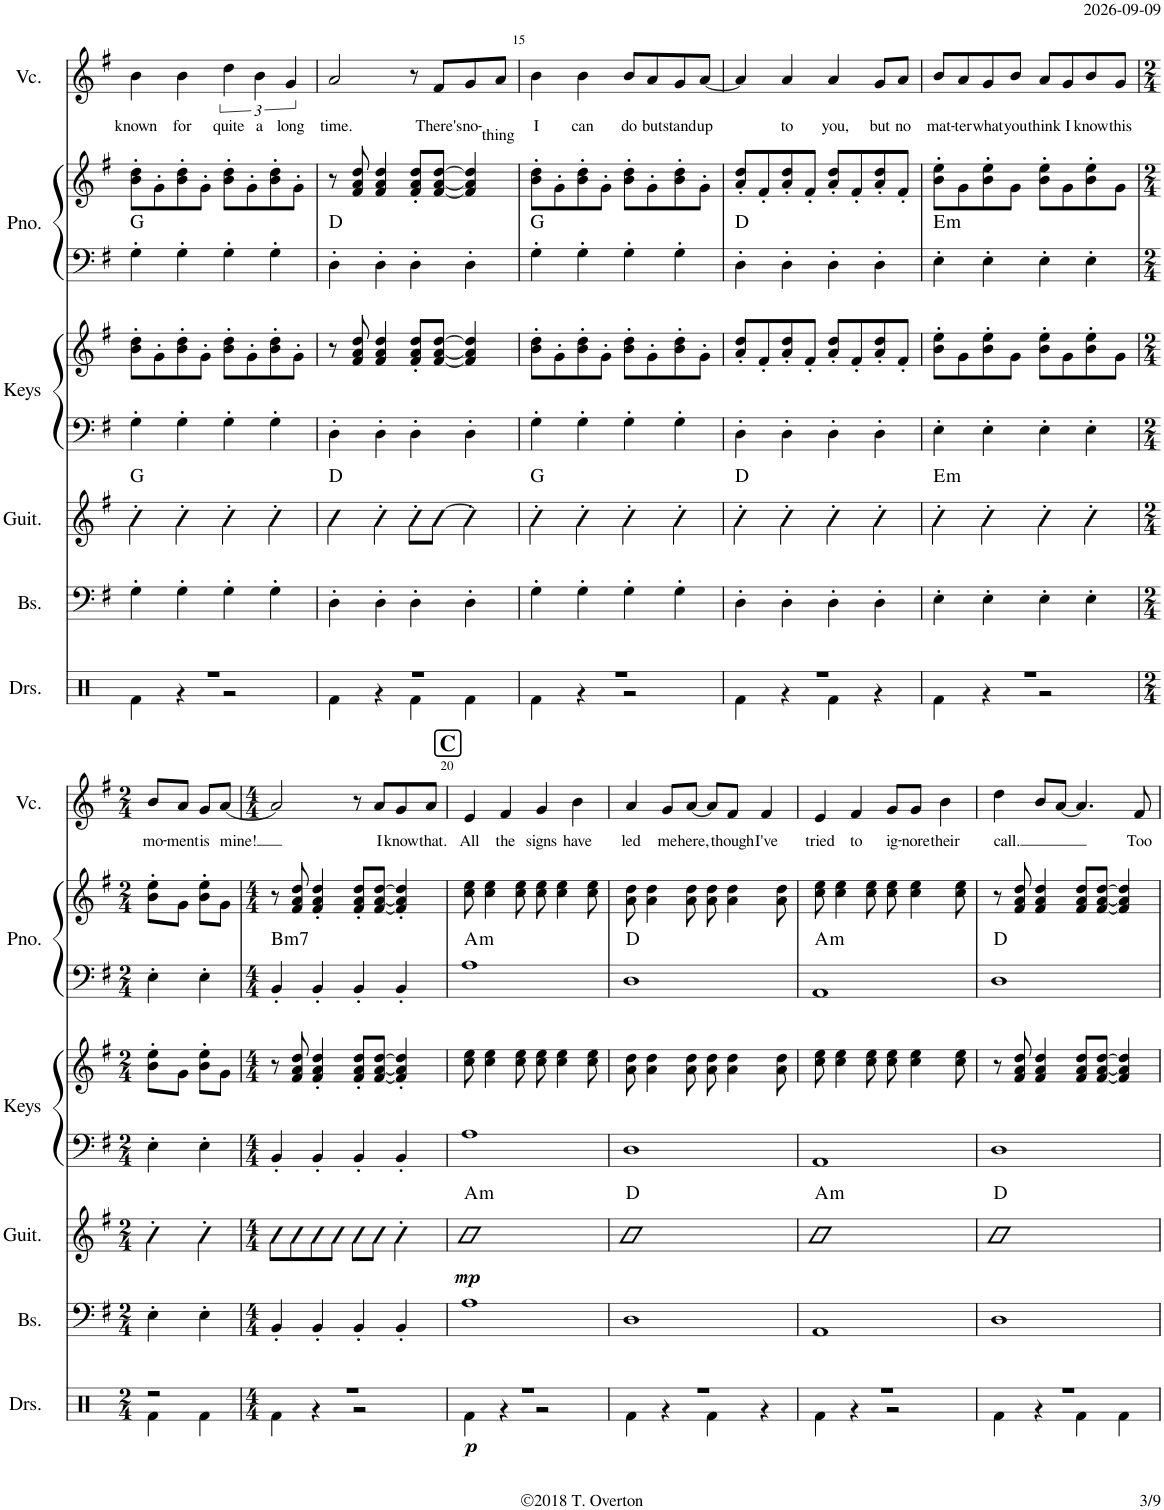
**kern	**kern	**dynam	**kern	**kern	**dynam	**harte	**kern	**kern	**kern	**kern	**harte	**kern	**text
*part7	*part6	*part6	*part5	*part4	*part4	*part4	*part3	*part3	*part2	*part2	*part2	*part1	*part1
*staff9	*staff8	*staff8	*staff7	*staff6	*staff6	*	*staff5	*staff4	*staff3	*staff2	*	*staff1	*staff1
*I"Violoncellos	*I"Drums	*	*I"Bass	*I"Guitar	*	*	*I"Keyboards	*	*I"Piano	*	*	*I"Vocal	*
*I'Vcs.	*I'Drs.	*	*I'Bs.	*I'Guit.	*	*	*I'Keys	*	*I'Pno.	*	*	*I'Vc.	*
!!LO:PB:g=z
*clefF4	*clefX	*	*clefF4	*clefG2	*	*	*clefF4	*clefG2	*clefF4	*clefG2	*	*clefG2	*
*	*	*	*Trd7c12	*Trd7c12	*	*	*	*	*	*	*	*	*
*k[f#]	*k[]	*	*k[f#]	*k[f#]	*	*	*k[f#]	*k[f#]	*k[f#]	*k[f#]	*	*k[f#]	*
*M4/4	*M4/4	*	*M4/4	*M4/4	*	*	*M4/4	*M4/4	*M4/4	*M4/4	*	*M4/4	*
=13	=13	=13	=13	=13	=13	=13	=13	=13	=13	=13	=13	=13	=13
*	*^	*	*	*	*	*	*	*	*	*	*	*	*
!	!	!	!	!	!	!	!	!	!	!	!	!	!	!LO:LY:b
4G'	1r	4Rf\	.	4G'\	4g'\	.	G:maj	4G'\	8b\' 8dd\'L	4G'\	8b\' 8dd\'L	G:maj	4b\	known
.	.	.	.	.	.	.	.	.	8g'\	.	8g'\	.	.	.
!	!	!	!	!	!	!	!	!	!	!	!	!	!	!LO:LY:b
4G'	.	4r	.	4G'\	4g'\	.	.	4G'\	8b\' 8dd\'	4G'\	8b\' 8dd\'	.	4b\	for
.	.	.	.	.	.	.	.	.	8g'\J	.	8g'\J	.	.	.
!	!	!	!	!	!	!	!	!	!	!	!	!	!	!LO:LY:b
4G'	.	2r	.	4G'\	4g'\	.	.	4G'\	8b\' 8dd\'L	4G'\	8b\' 8dd\'L	.	6dd\	quite
.	.	.	.	.	.	.	.	.	8g'\	.	8g'\	.	.	.
!	!	!	!	!	!	!	!	!	!	!	!	!	!	!LO:LY:b
.	.	.	.	.	.	.	.	.	.	.	.	.	6b\	a
4G'	.	.	.	4G'\	4g'\	.	.	4G'\	8b\' 8dd\'	4G'\	8b\' 8dd\'	.	.	.
!	!	!	!	!	!	!	!	!	!	!	!	!	!	!LO:LY:b
.	.	.	.	.	.	.	.	.	.	.	.	.	6g/	long
.	.	.	.	.	.	.	.	.	8g'\J	.	8g'\J	.	.	.
=14	=14	=14	=14	=14	=14	=14	=14	=14	=14	=14	=14	=14	=14	=14
!	!	!	!	!	!	!	!	!	!	!	!	!	!	!LO:LY:b
4D'	1r	4Rf\	.	4D'\	4d\	.	D:maj	4D'\	8r	4D'\	8r	D:maj	2a/	time.
.	.	.	.	.	.	.	.	.	8f#/ 8a/ 8dd/	.	8f#/ 8a/ 8dd/	.	.	.
4D'	.	4r	.	4D'\	4d'\	.	.	4D'\	4f#/ 4a/ 4dd/	4D'\	4f#/ 4a/ 4dd/	.	.	.
4D'	.	4Rf\	.	4D'\	8d'\L	.	.	4D'\	8f#/' 8a/' 8dd/'L	4D'\	8f#/' 8a/' 8dd/'L	.	8r	.
!	!	!	!	!	!	!	!	!	!	!	!	!	!	!LO:LY:b
.	.	.	.	.	[8d\J	.	.	.	[8f#/ [8a/ [8dd/J	.	[8f#/ [8a/ [8dd/J	.	8f#/L	There's
!	!	!	!	!	!	!	!	!	!	!	!	!	!	!LO:LY:b
4D'	.	4Rf\	.	4D'\	4d'\]	.	.	4D'\	4f#/] 4a/] 4dd/]	4D'\	4f#/] 4a/] 4dd/]	.	8g/	no-
!	!	!	!	!	!	!	!	!	!	!	!	!	!	!LO:LY:b
.	.	.	.	.	.	.	.	.	.	.	.	.	8a/J	-thing
=15	=15	=15	=15	=15	=15	=15	=15	=15	=15	=15	=15	=15	=15	=15
!	!	!	!	!	!	!	!	!	!	!	!	!	!	!LO:LY:b
4G'	1r	4Rf\	.	4G'\	4g'\	.	G:maj	4G'\	8b\' 8dd\'L	4G'\	8b\' 8dd\'L	G:maj	4b\	I
.	.	.	.	.	.	.	.	.	8g'\	.	8g'\	.	.	.
!	!	!	!	!	!	!	!	!	!	!	!	!	!	!LO:LY:b
4G'	.	4r	.	4G'\	4g'\	.	.	4G'\	8b\' 8dd\'	4G'\	8b\' 8dd\'	.	4b\	can
.	.	.	.	.	.	.	.	.	8g'\J	.	8g'\J	.	.	.
!	!	!	!	!	!	!	!	!	!	!	!	!	!	!LO:LY:b
4G'	.	2r	.	4G'\	4g'\	.	.	4G'\	8b\' 8dd\'L	4G'\	8b\' 8dd\'L	.	8b/L	do
!	!	!	!	!	!	!	!	!	!	!	!	!	!	!LO:LY:b
.	.	.	.	.	.	.	.	.	8g'\	.	8g'\	.	8a/	but
!	!	!	!	!	!	!	!	!	!	!	!	!	!	!LO:LY:b
4G'	.	.	.	4G'\	4g'\	.	.	4G'\	8b\' 8dd\'	4G'\	8b\' 8dd\'	.	8g/	stand
!	!	!	!	!	!	!	!	!	!	!	!	!	!	!LO:LY:b
.	.	.	.	.	.	.	.	.	8g'\J	.	8g'\J	.	[8a/J	up
=16	=16	=16	=16	=16	=16	=16	=16	=16	=16	=16	=16	=16	=16	=16
4D'	1r	4Rf\	.	4D'\	4d'\	.	D:maj	4D'\	8a/' 8dd/'L	4D'\	8a/' 8dd/'L	D:maj	4a/]	.
.	.	.	.	.	.	.	.	.	8f#'/	.	8f#'/	.	.	.
!	!	!	!	!	!	!	!	!	!	!	!	!	!	!LO:LY:b
4D'	.	4r	.	4D'\	4d'\	.	.	4D'\	8a/' 8dd/'	4D'\	8a/' 8dd/'	.	4a/	to
.	.	.	.	.	.	.	.	.	8f#'/J	.	8f#'/J	.	.	.
!	!	!	!	!	!	!	!	!	!	!	!	!	!	!LO:LY:b
4D'	.	4Rf\	.	4D'\	4d'\	.	.	4D'\	8a/' 8dd/'L	4D'\	8a/' 8dd/'L	.	4a/	you,
.	.	.	.	.	.	.	.	.	8f#'/	.	8f#'/	.	.	.
!	!	!	!	!	!	!	!	!	!	!	!	!	!	!LO:LY:b
4D'	.	4r	.	4D'\	4d'\	.	.	4D'\	8a/' 8dd/'	4D'\	8a/' 8dd/'	.	8g/L	but
!	!	!	!	!	!	!	!	!	!	!	!	!	!	!LO:LY:b
.	.	.	.	.	.	.	.	.	8f#'/J	.	8f#'/J	.	8a/J	no
=17	=17	=17	=17	=17	=17	=17	=17	=17	=17	=17	=17	=17	=17	=17
!	!	!	!	!	!	!	!LO:H:kt=m	!	!	!	!	!LO:H:kt=m	!	!LO:LY:b
4E'	1r	4Rf\	.	4E'\	4e'\	.	E:min	4E'\	8b\' 8ee\'L	4E'\	8b\' 8ee\'L	E:min	8b/L	mat-
!	!	!	!	!	!	!	!	!	!	!	!	!	!	!LO:LY:b
.	.	.	.	.	.	.	.	.	8g\	.	8g\	.	8a/	-ter
!	!	!	!	!	!	!	!	!	!	!	!	!	!	!LO:LY:b
4E'	.	4r	.	4E'\	4e'\	.	.	4E'\	8b\' 8ee\'	4E'\	8b\' 8ee\'	.	8g/	what
!	!	!	!	!	!	!	!	!	!	!	!	!	!	!LO:LY:b
.	.	.	.	.	.	.	.	.	8g\J	.	8g\J	.	8b/J	you
!	!	!	!	!	!	!	!	!	!	!	!	!	!	!LO:LY:b
4E'	.	2r	.	4E'\	4e'\	.	.	4E'\	8b\' 8ee\'L	4E'\	8b\' 8ee\'L	.	8a/L	think
!	!	!	!	!	!	!	!	!	!	!	!	!	!	!LO:LY:b
.	.	.	.	.	.	.	.	.	8g\	.	8g\	.	8g/	I
!	!	!	!	!	!	!	!	!	!	!	!	!	!	!LO:LY:b
4E'	.	.	.	4E'\	4e'\	.	.	4E'\	8b\' 8ee\'	4E'\	8b\' 8ee\'	.	8b/	know
!	!	!	!	!	!	!	!	!	!	!	!	!	!	!LO:LY:b
.	.	.	.	.	.	.	.	.	8g\J	.	8g\J	.	8g/J	this
!!LO:LB:g=z
=18	=18	=18	=18	=18	=18	=18	=18	=18	=18	=18	=18	=18	=18	=18
*M2/4	*M2/4	*	*	*M2/4	*M2/4	*	*	*M2/4	*M2/4	*M2/4	*M2/4	*	*M2/4	*
!	!	!	!	!	!	!	!	!	!	!	!	!	!	!LO:LY:b
4E'	2r	4Rf\	.	4E'\	4e'\	.	.	4E'\	8b\' 8ee\'L	4E'\	8b\' 8ee\'L	.	8b/L	mo-
!	!	!	!	!	!	!	!	!	!	!	!	!	!	!LO:LY:b
.	.	.	.	.	.	.	.	.	8g\J	.	8g\J	.	8a/J	-ment
!	!	!	!	!	!	!	!	!	!	!	!	!	!	!LO:LY:b
4E'	.	4Rf\	.	4E'\	4e'\	.	.	4E'\	8b\' 8ee\'L	4E'\	8b\' 8ee\'L	.	8g/L	is
!	!	!	!	!	!	!	!	!	!	!	!	!	!	!LO:LY:b
.	.	.	.	.	.	.	.	.	8g\J	.	8g\J	.	[8a/J	mine!
=19	=19	=19	=19	=19	=19	=19	=19	=19	=19	=19	=19	=19	=19	=19
*M4/4	*M4/4	*	*	*M4/4	*M4/4	*	*	*M4/4	*M4/4	*M4/4	*M4/4	*	*M4/4	*
!	!	!	!	!	!	!	!	!	!	!	!	!LO:H:kt=m7	!	!
4BB'	1r	4Rf\	.	4BB'/	8B\L	.	.	4BB'/	8r	4BB'/	8r	B:min7	2a/]	.
.	.	.	.	.	8B\	.	.	.	8f#/ 8a/ 8dd/	.	8f#/ 8a/ 8dd/	.	.	.
4BB'	.	4r	.	4BB'/	8B\	.	.	4BB'/	4f#/' 4a/' 4dd/'	4BB'/	4f#/' 4a/' 4dd/'	.	.	.
.	.	.	.	.	8B\J	.	.	.	.	.	.	.	.	.
4BB'	.	2r	.	4BB'/	8B\L	.	.	4BB'/	8f#/' 8a/' 8dd/'L	4BB'/	8f#/' 8a/' 8dd/'L	.	8r	.
!	!	!	!	!	!	!	!	!	!	!	!	!	!	!LO:LY:b
.	.	.	.	.	8B\J	.	.	.	[8f#/ [8a/ [8dd/J	.	[8f#/ [8a/ [8dd/J	.	8a/L	I
!	!	!	!	!	!	!	!	!	!	!	!	!	!	!LO:LY:b
4BB'	.	.	.	4BB'/	4B'\	.	.	4BB'/	4f#/]' 4a/]' 4dd/]'	4BB'/	4f#/]' 4a/]' 4dd/]'	.	8g/	know
!	!	!	!	!	!	!	!	!	!	!	!	!	!	!LO:LY:b
.	.	.	.	.	.	.	.	.	.	.	.	.	8a/J	that.
!!LO:REH:place=s1:a:B:cj:fs=14:t=C
=20	=20	=20	=20	=20	=20	=20	=20	=20	=20	=20	=20	=20	=20	=20
!	!	!	!LO:DY:b	!	!	!LO:DY:b	!LO:H:kt=m	!	!	!	!	!LO:H:kt=m	!	!LO:LY:b
1A	1r	4Rf\	p	1A	1a	mp	A:min	1A	8cc\ 8ee\	1A	8cc\ 8ee\	A:min	4e/	All
.	.	.	.	.	.	.	.	.	4cc\ 4ee\	.	4cc\ 4ee\	.	.	.
!	!	!	!	!	!	!	!	!	!	!	!	!	!	!LO:LY:b
.	.	4r	.	.	.	.	.	.	.	.	.	.	4f#/	the
.	.	.	.	.	.	.	.	.	8cc\ 8ee\	.	8cc\ 8ee\	.	.	.
!	!	!	!	!	!	!	!	!	!	!	!	!	!	!LO:LY:b
.	.	2r	.	.	.	.	.	.	8cc\ 8ee\	.	8cc\ 8ee\	.	4g/	signs
.	.	.	.	.	.	.	.	.	4cc\ 4ee\	.	4cc\ 4ee\	.	.	.
!	!	!	!	!	!	!	!	!	!	!	!	!	!	!LO:LY:b
.	.	.	.	.	.	.	.	.	.	.	.	.	4b\	have
.	.	.	.	.	.	.	.	.	8cc\ 8ee\	.	8cc\ 8ee\	.	.	.
=21	=21	=21	=21	=21	=21	=21	=21	=21	=21	=21	=21	=21	=21	=21
!	!	!	!	!	!	!	!	!	!	!	!	!	!	!LO:LY:b
1D	1r	4Rf\	.	1D	1d	.	D:maj	1D	8a\ 8dd\	1D	8a\ 8dd\	D:maj	4a/	led
.	.	.	.	.	.	.	.	.	4a\ 4dd\	.	4a\ 4dd\	.	.	.
!	!	!	!	!	!	!	!	!	!	!	!	!	!	!LO:LY:b
.	.	4r	.	.	.	.	.	.	.	.	.	.	8g/L	me
!	!	!	!	!	!	!	!	!	!	!	!	!	!	!LO:LY:b
.	.	.	.	.	.	.	.	.	8a\ 8dd\	.	8a\ 8dd\	.	[8a/J	here,
.	.	4Rf\	.	.	.	.	.	.	8a\ 8dd\	.	8a\ 8dd\	.	8a/L]	.
!	!	!	!	!	!	!	!	!	!	!	!	!	!	!LO:LY:b
.	.	.	.	.	.	.	.	.	4a\ 4dd\	.	4a\ 4dd\	.	8f#/J	though
!	!	!	!	!	!	!	!	!	!	!	!	!	!	!LO:LY:b
.	.	4r	.	.	.	.	.	.	.	.	.	.	4f#/	I've
.	.	.	.	.	.	.	.	.	8a\ 8dd\	.	8a\ 8dd\	.	.	.
=22	=22	=22	=22	=22	=22	=22	=22	=22	=22	=22	=22	=22	=22	=22
!	!	!	!	!	!	!	!LO:H:kt=m	!	!	!	!	!LO:H:kt=m	!	!LO:LY:b
1AA	1r	4Rf\	.	1AA	1A	.	A:min	1AA	8cc\ 8ee\	1AA	8cc\ 8ee\	A:min	4e/	tried
.	.	.	.	.	.	.	.	.	4cc\ 4ee\	.	4cc\ 4ee\	.	.	.
!	!	!	!	!	!	!	!	!	!	!	!	!	!	!LO:LY:b
.	.	4r	.	.	.	.	.	.	.	.	.	.	4f#/	to
.	.	.	.	.	.	.	.	.	8cc\ 8ee\	.	8cc\ 8ee\	.	.	.
!	!	!	!	!	!	!	!	!	!	!	!	!	!	!LO:LY:b
.	.	2r	.	.	.	.	.	.	8cc\ 8ee\	.	8cc\ 8ee\	.	8g/L	ig-
!	!	!	!	!	!	!	!	!	!	!	!	!	!	!LO:LY:b
.	.	.	.	.	.	.	.	.	4cc\ 4ee\	.	4cc\ 4ee\	.	8g/J	-nore
!	!	!	!	!	!	!	!	!	!	!	!	!	!	!LO:LY:b
.	.	.	.	.	.	.	.	.	.	.	.	.	4b\	their
.	.	.	.	.	.	.	.	.	8cc\ 8ee\	.	8cc\ 8ee\	.	.	.
=23	=23	=23	=23	=23	=23	=23	=23	=23	=23	=23	=23	=23	=23	=23
!	!	!	!	!	!	!	!	!	!	!	!	!	!	!LO:LY:b
1D	1r	4Rf\	.	1D	1d	.	D:maj	1D	8r	1D	8r	D:maj	4dd\	call.
.	.	.	.	.	.	.	.	.	8f#/ 8a/ 8dd/	.	8f#/ 8a/ 8dd/	.	.	.
.	.	4r	.	.	.	.	.	.	4f#/ 4a/ 4dd/	.	4f#/ 4a/ 4dd/	.	8b/L	.
.	.	.	.	.	.	.	.	.	.	.	.	.	[8a/J	.
.	.	4Rf\	.	.	.	.	.	.	8f#/ 8a/ 8dd/L	.	8f#/ 8a/ 8dd/L	.	4.a/]	.
.	.	.	.	.	.	.	.	.	[8f#/ [8a/ [8dd/J	.	[8f#/ [8a/ [8dd/J	.	.	.
.	.	4Rf\	.	.	.	.	.	.	4f#/] 4a/] 4dd/]	.	4f#/] 4a/] 4dd/]	.	.	.
!	!	!	!	!	!	!	!	!	!	!	!	!	!	!LO:LY:b
.	.	.	.	.	.	.	.	.	.	.	.	.	8f#/	Too
*	*v	*v	*	*	*	*	*	*	*	*	*	*	*	*
=	=	=	=	=	=	=	=	=	=	=	=	=	=
*-	*-	*-	*-	*-	*-	*-	*-	*-	*-	*-	*-	*-	*-
